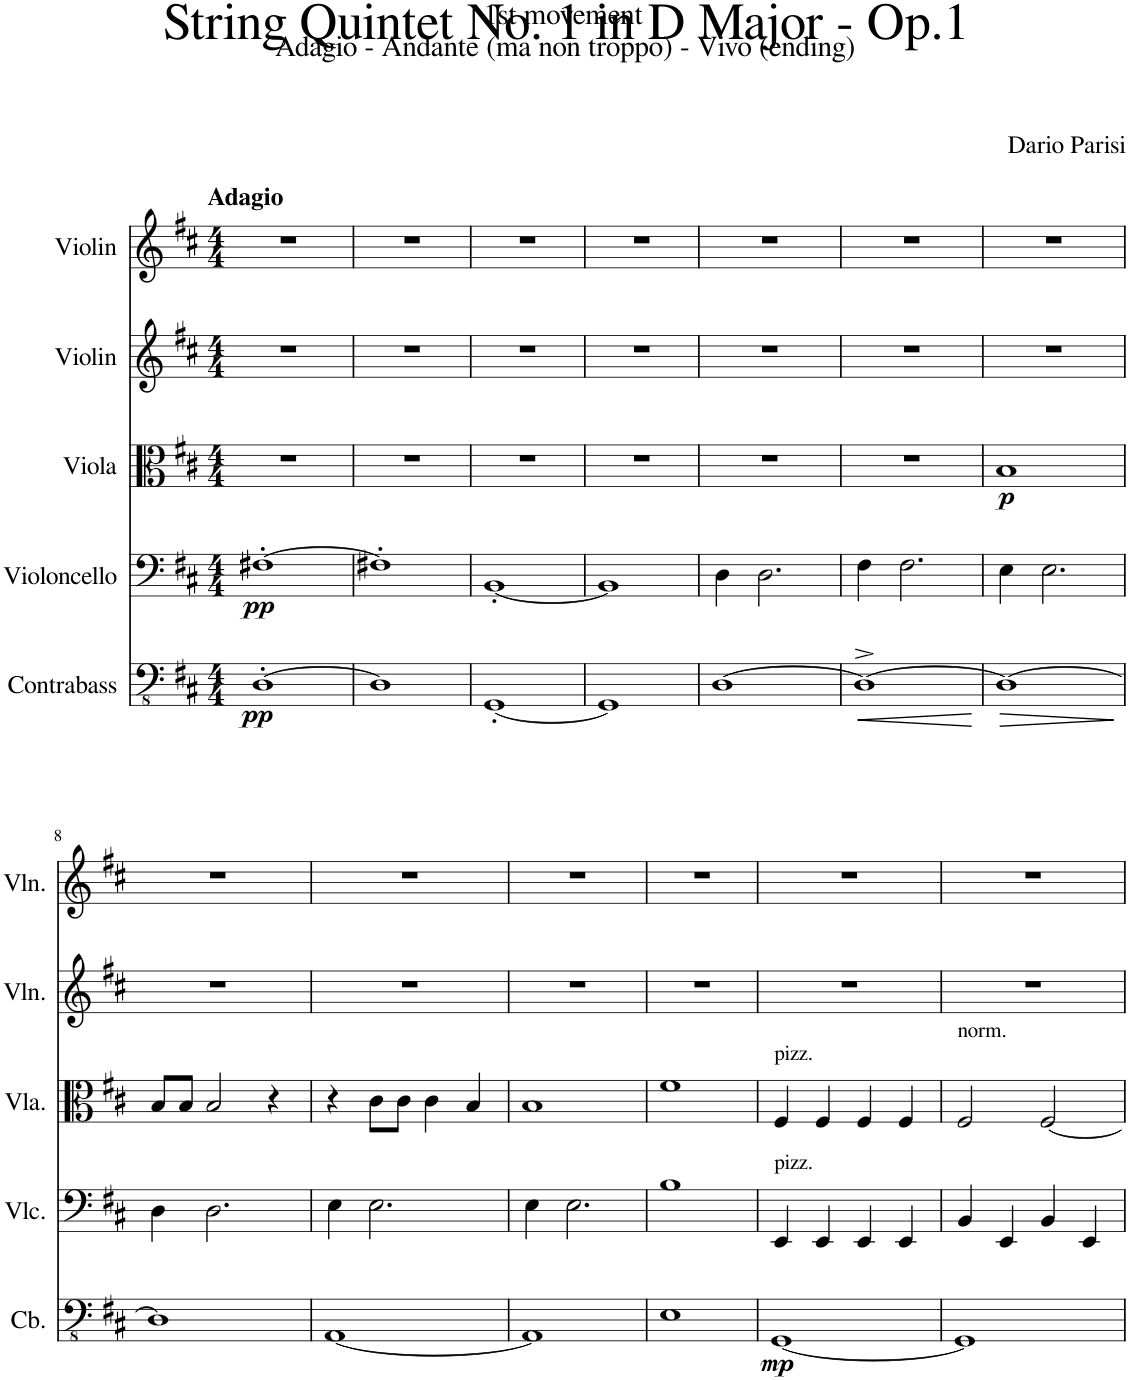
**kern	**dynam	**kern	**dynam	**kern	**dynam	**kern	**kern
*part5	*part5	*part4	*part4	*part3	*part3	*part2	*part1
*staff5	*staff5	*staff4	*staff4	*staff3	*staff3	*staff2	*staff1
*I"Contrabass	*	*I"Violoncello	*	*I"Viola	*	*I"Violin	*I"Violin
*I'Cb.	*	*I'Vlc.	*	*I'Vla.	*	*I'Vln.	*I'Vln.
*clefFv4	*	*clefF4	*	*clefC3	*	*clefG2	*clefG2
*Trd7c12	*	*	*	*	*	*	*
*k[f#c#]	*	*k[f#c#]	*	*k[f#c#]	*	*k[f#c#]	*k[f#c#]
*M4/4	*	*M4/4	*	*M4/4	*	*M4/4	*M4/4
=1	=1	=1	=1	=1	=1	=1	=1
!	!	!	!	!	!	!	!LO:TX:a:B:t=Adagio
!	!LO:DY:b	!	!LO:DY:b	!	!	!	!
[1DD'	pp	[1F#X'	pp	1r	.	1r	1r
=2	=2	=2	=2	=2	=2	=2	=2
1DD]	.	1F#X']	.	1r	.	1r	1r
=3	=3	=3	=3	=3	=3	=3	=3
[1GGG'	.	[1BB'	.	1r	.	1r	1r
=4	=4	=4	=4	=4	=4	=4	=4
1GGG]	.	1BB]	.	1r	.	1r	1r
=5	=5	=5	=5	=5	=5	=5	=5
[1DD	.	4D\	.	1r	.	1r	1r
.	.	2.D\	.	.	.	.	.
=6	=6	=6	=6	=6	=6	=6	=6
!	!LO:HP:b	!	!	!	!	!	!
1DD^_	<	4F#\	.	1r	.	1r	1r
.	.	2.F#\	.	.	.	.	.
.	[	.	.	.	.	.	.
=7	=7	=7	=7	=7	=7	=7	=7
!	!LO:HP:b	!	!	!	!LO:DY:b	!	!
1DD_	>	4E\	.	1B	p	1r	1r
.	.	2.E\	.	.	.	.	.
.	]	.	.	.	.	.	.
!!LO:LB:g=z
=8	=8	=8	=8	=8	=8	=8	=8
1DD]	.	4D\	.	8B/L	.	1r	1r
.	.	.	.	8B/J	.	.	.
.	.	2.D\	.	2B/	.	.	.
.	.	.	.	4r	.	.	.
=9	=9	=9	=9	=9	=9	=9	=9
[1AAA	.	4E\	.	4r	.	1r	1r
.	.	2.E\	.	8c#\L	.	.	.
.	.	.	.	8c#\J	.	.	.
.	.	.	.	4c#\	.	.	.
.	.	.	.	4B/	.	.	.
=10	=10	=10	=10	=10	=10	=10	=10
1AAA]	.	4E\	.	1B	.	1r	1r
.	.	2.E\	.	.	.	.	.
=11	=11	=11	=11	=11	=11	=11	=11
1EE	.	1B	.	1f#	.	1r	1r
=12	=12	=12	=12	=12	=12	=12	=12
!	!	!	!	!LO:TX:a:t=pizz.	!	!	!
!	!	!LO:TX:a:t=pizz.	!	!	!	!	!
!	!LO:DY:b	!	!	!	!	!	!
[1GGG	mp	4EE/	.	4F#/	.	1r	1r
.	.	4EE/	.	4F#/	.	.	.
.	.	4EE/	.	4F#/	.	.	.
.	.	4EE/	.	4F#/	.	.	.
=13	=13	=13	=13	=13	=13	=13	=13
!	!	!	!	!LO:TX:a:t=norm.	!	!	!
1GGG]	.	4BB/	.	2F#/	.	1r	1r
.	.	4EE/	.	.	.	.	.
.	.	4BB/	.	[2F#/	.	.	.
.	.	4EE/	.	.	.	.	.
=	=	=	=	=	=	=	=
*-	*-	*-	*-	*-	*-	*-	*-
